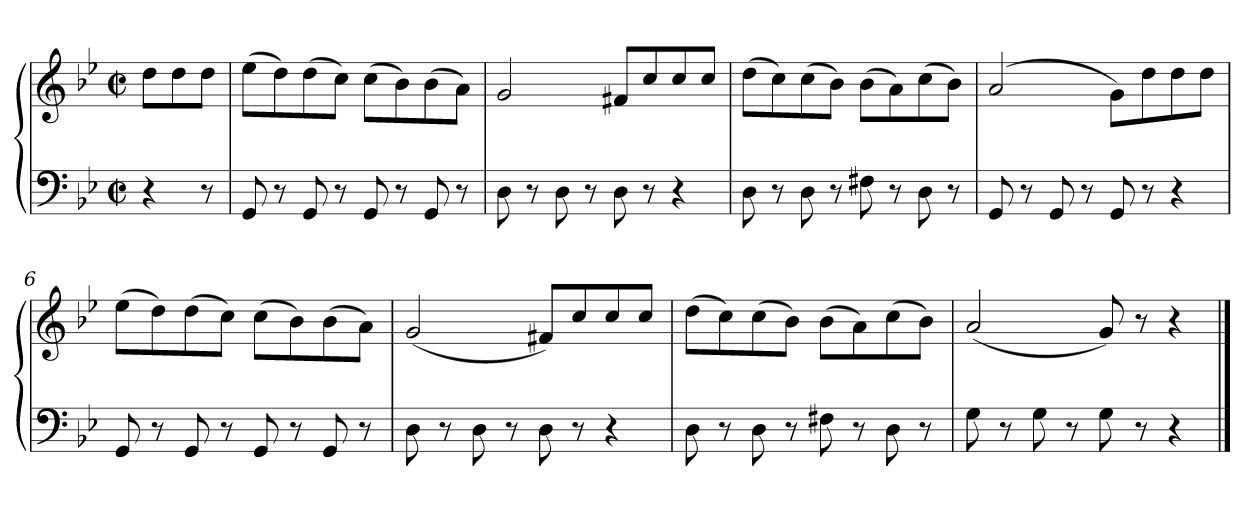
**kern	**kern
*part1	*part1
*staff2	*staff1
*clefF4	*clefG2
*k[b-e-]	*k[b-e-]
*M2/2	*M2/2
*met(c|)	*met(c|)
=1	=1
4r	8dd\L
.	8dd\
8r	8dd\J
=2	=2
8GG/	(>8ee-\L
8r	8dd\)
8GG/	(>8dd\
8r	8cc\J)
8GG/	(>8cc\L
8r	8b-\)
8GG/	(>8b-\
8r	8a\J)
=3	=3
8D\	2g/
8r	.
8D\	.
8r	.
8D\	8f#X/L
8r	8cc/
4r	8cc/
.	8cc/J
=4	=4
8D\	(>8dd\L
8r	8cc\)
8D\	(>8cc\
8r	8b-\J)
8F#X\	(>8b-\L
8r	8a\)
8D\	(>8cc\
8r	8b-\J)
!!LO:LB:g=z
=5	=5
8GG/	(>2a/
8r	.
8GG/	.
8r	.
8GG/	8g\L)
8r	8dd\
4r	8dd\
.	8dd\J
=6	=6
8GG/	(>8ee-\L
8r	8dd\)
8GG/	(>8dd\
8r	8cc\J)
8GG/	(>8cc\L
8r	8b-\)
8GG/	(>8b-\
8r	8a\J)
=7	=7
8D\	(<2g/
8r	.
8D\	.
8r	.
8D\	8f#X/L)
8r	8cc/
4r	8cc/
.	8cc/J
=8	=8
8D\	(>8dd\L
8r	8cc\)
8D\	(>8cc\
8r	8b-\J)
8F#X\	(>8b-\L
8r	8a\)
8D\	(>8cc\
8r	8b-\J)
!!LO:LB:g=z
=9	=9
8G\	(<2a/
8r	.
8G\	.
8r	.
8G\	8g/)
8r	8r
4r	4r
==	==
*-	*-
